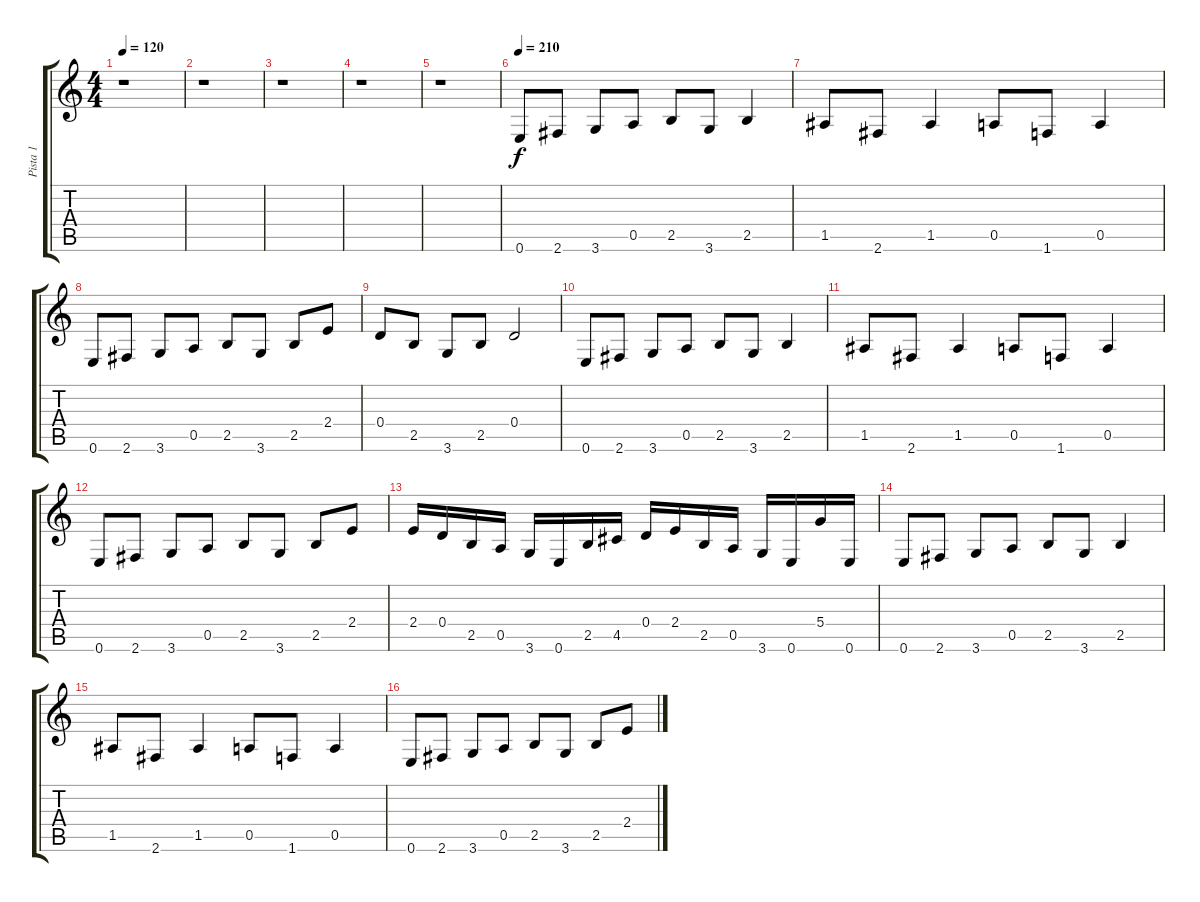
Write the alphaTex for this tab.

\track ("Pista 1" "Pista 1") {instrument overdrivenguitar}
\staff {score tabs}
\tuning (E4 B3 G3 D3 A2 E2) {hide}
\ts (4 4)
\tempo 120
\clef g2
\ks c
r.1{txt "" dy f instrument overdrivenguitar} |
r.1 |
r.1 |
r.1 |
r.1 |
\tempo 210
0.6.8 2.6.8 3.6.8 0.5.8 2.5.8 3.6.8 2.5.4 |
1.5.8 2.6.8 1.5.4 0.5.8 1.6.8 0.5.4 |
0.6.8 2.6.8 3.6.8 0.5.8 2.5.8 3.6.8 2.5.8 2.4.8 |
0.4.8 2.5.8 3.6.8 2.5.8 0.4.2 |
0.6.8 2.6.8 3.6.8 0.5.8 2.5.8 3.6.8 2.5.4 |
1.5.8 2.6.8 1.5.4 0.5.8 1.6.8 0.5.4 |
0.6.8 2.6.8 3.6.8 0.5.8 2.5.8 3.6.8 2.5.8 2.4.8 |
2.4.16 0.4.16 2.5.16 0.5.16 3.6.16 0.6.16 2.5.16 4.5.16 0.4.16 2.4.16 2.5.16 0.5.16 3.6.16 0.6.16 5.4.16 0.6.16 |
0.6.8 2.6.8 3.6.8 0.5.8 2.5.8 3.6.8 2.5.4 |
1.5.8 2.6.8 1.5.4 0.5.8 1.6.8 0.5.4 |
0.6.8 2.6.8 3.6.8 0.5.8 2.5.8 3.6.8 2.5.8 2.4.8
